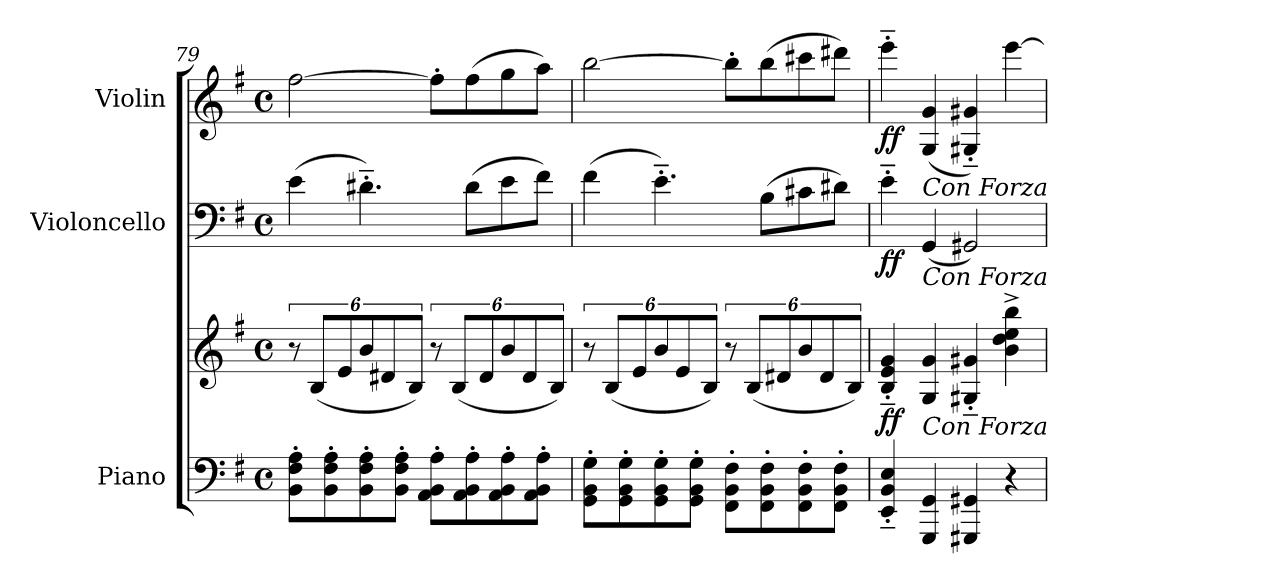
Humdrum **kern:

**kern	**kern	**dynam	**kern	**dynam	**kern	**dynam
*part3	*part3	*part3	*part2	*part2	*part1	*part1
*staff4	*staff3	*staff3/4	*staff2	*staff2	*staff1	*staff1
*I"Piano	*	*	*I"Violoncello	*	*I"Violin	*
*I'Pno.	*	*	*I'Vc.	*	*I'Vln.	*
*clefF4	*clefG2	*	*clefF4	*	*clefG2	*
*k[f#]	*k[f#]	*	*k[f#]	*	*k[f#]	*
*M4/4	*M4/4	*	*M4/4	*	*M4/4	*
*met(c)	*met(c)	*	*met(c)	*	*met(c)	*
=79	=79	=79	=79	=79	=79	=79
8BB\' 8F#\' 8A\'L	12r	.	(4e\	.	[2ff#\	.
.	(12B/L	.	.	.	.	.
8BB\' 8F#\' 8A\'	.	.	.	.	.	.
.	12e/	.	.	.	.	.
8BB\' 8F#\' 8A\'	12b/	.	4.d#X'~\)	.	.	.
.	12d#X/	.	.	.	.	.
8BB\' 8F#\' 8A\'J	.	.	.	.	.	.
.	12B/J)	.	.	.	.	.
8AA\' 8BB\' 8A\'L	12r	.	.	.	8ff#'\L]	.
.	(12B/L	.	.	.	.	.
8AA\' 8BB\' 8A\'	.	.	(8d#\L	.	(8ff#\	.
.	12d#/	.	.	.	.	.
8AA\' 8BB\' 8A\'	12b/	.	8e\	.	8gg\	.
.	12d#/	.	.	.	.	.
8AA\' 8BB\' 8A\'J	.	.	8f#\J)	.	8aa\J)	.
.	12B/J)	.	.	.	.	.
!!LO:LB:g=z
=80	=80	=80	=80	=80	=80	=80
8GG\' 8BB\' 8G\'L	12r	.	(4f#\	.	[2bb\	.
.	(12B/L	.	.	.	.	.
8GG\' 8BB\' 8G\'	.	.	.	.	.	.
.	12e/	.	.	.	.	.
8GG\' 8BB\' 8G\'	12b/	.	4.e'~\)	.	.	.
.	12e/	.	.	.	.	.
8GG\' 8BB\' 8G\'J	.	.	.	.	.	.
.	12B/J)	.	.	.	.	.
8FF#\' 8BB\' 8F#\'L	12r	.	.	.	8bb'\L]	.
.	(12B/L	.	.	.	.	.
8FF#\' 8BB\' 8F#\'	.	.	(8B\L	.	(8bb\	.
.	12d#X/	.	.	.	.	.
8FF#\' 8BB\' 8F#\'	12b/	.	8c#X\	.	8ccc#X\	.
.	12d#/	.	.	.	.	.
8FF#\' 8BB\' 8F#\'J	.	.	8d#X\J)	.	8ddd#X\J)	.
.	12B/J)	.	.	.	.	.
=81	=81	=81	=81	=81	=81	=81
!	!	!LO:DY:b	!	!LO:DY:b	!	!LO:DY:b
4EE/'~ 4BB/'~ 4E/'~	4B/'>~> 4e/'>~> 4g/'>~>	ff	4e'~\	ff	4eee'~\	ff
!	!	!	!	!	!LO:TX:b:i:t=Con Forza	!
!	!	!	!LO:TX:b:i:t=Con Forza	!	!	!
!	!LO:TX:b:i:t=Con Forza	!	!	!	!	!
4GGG/ 4GG/	4G/ 4g/	.	(4GG/	.	(4G/ 4g/	.
4GGG#X/ 4GG#X/	4G#X/'~ 4g#X/'~	.	2GG#X/)	.	4G#X/'~ 4g#X/'~)	.
4r	4b\^ 4dd\^ 4ee\^ 4bb\^	.	.	.	[4eee\	.
=	=	=	=	=	=	=
*-	*-	*-	*-	*-	*-	*-
